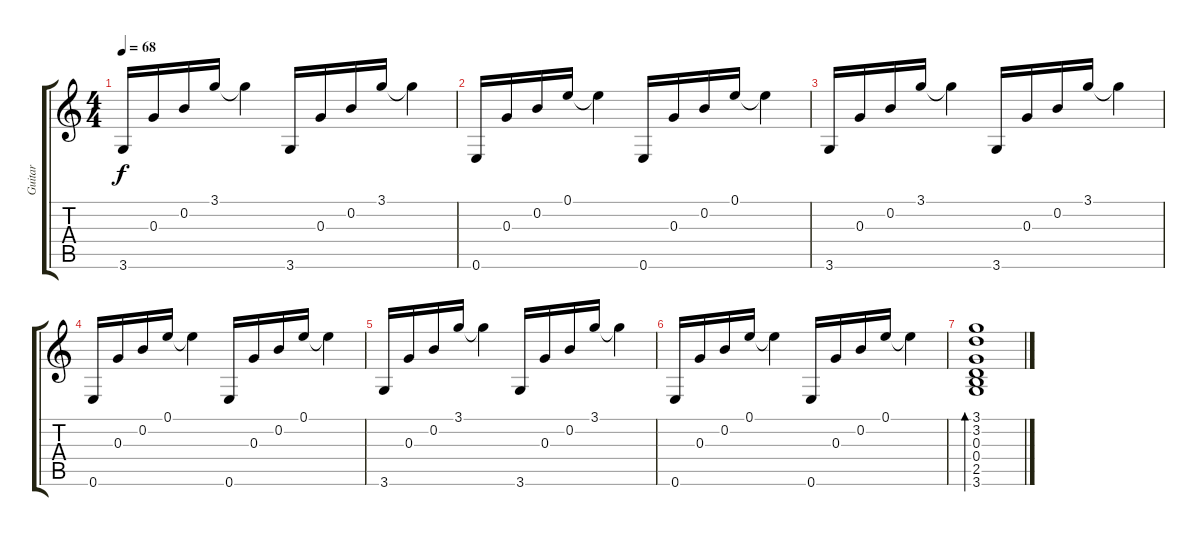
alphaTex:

\track ("Guitar" "Guitar") {instrument electricguitarclean}
\staff {score tabs}
\tuning (E4 B3 G3 D3 A2 E2) {hide}
\ts (4 4)
\tempo 68
\clef g2
\ks c
3.6.16{dy f} 0.3.16 0.2.16 3.1.16 3.1{t}.4 3.6.16 0.3.16 0.2.16 3.1.16 3.1{t}.4 |
0.6.16 0.3.16 0.2.16 0.1.16 0.1{t}.4 0.6.16 0.3.16 0.2.16 0.1.16 0.1{t}.4 |
3.6.16 0.3.16 0.2.16 3.1.16 3.1{t}.4 3.6.16 0.3.16 0.2.16 3.1.16 3.1{t}.4 |
0.6.16 0.3.16 0.2.16 0.1.16 0.1{t}.4 0.6.16 0.3.16 0.2.16 0.1.16 0.1{t}.4 |
3.6.16 0.3.16 0.2.16 3.1.16 3.1{t}.4 3.6.16 0.3.16 0.2.16 3.1.16 3.1{t}.4 |
0.6.16 0.3.16 0.2.16 0.1.16 0.1{t}.4 0.6.16 0.3.16 0.2.16 0.1.16 0.1{t}.4 |
(3.1 3.2 0.3 0.4 2.5 3.6).1{bd 480}
